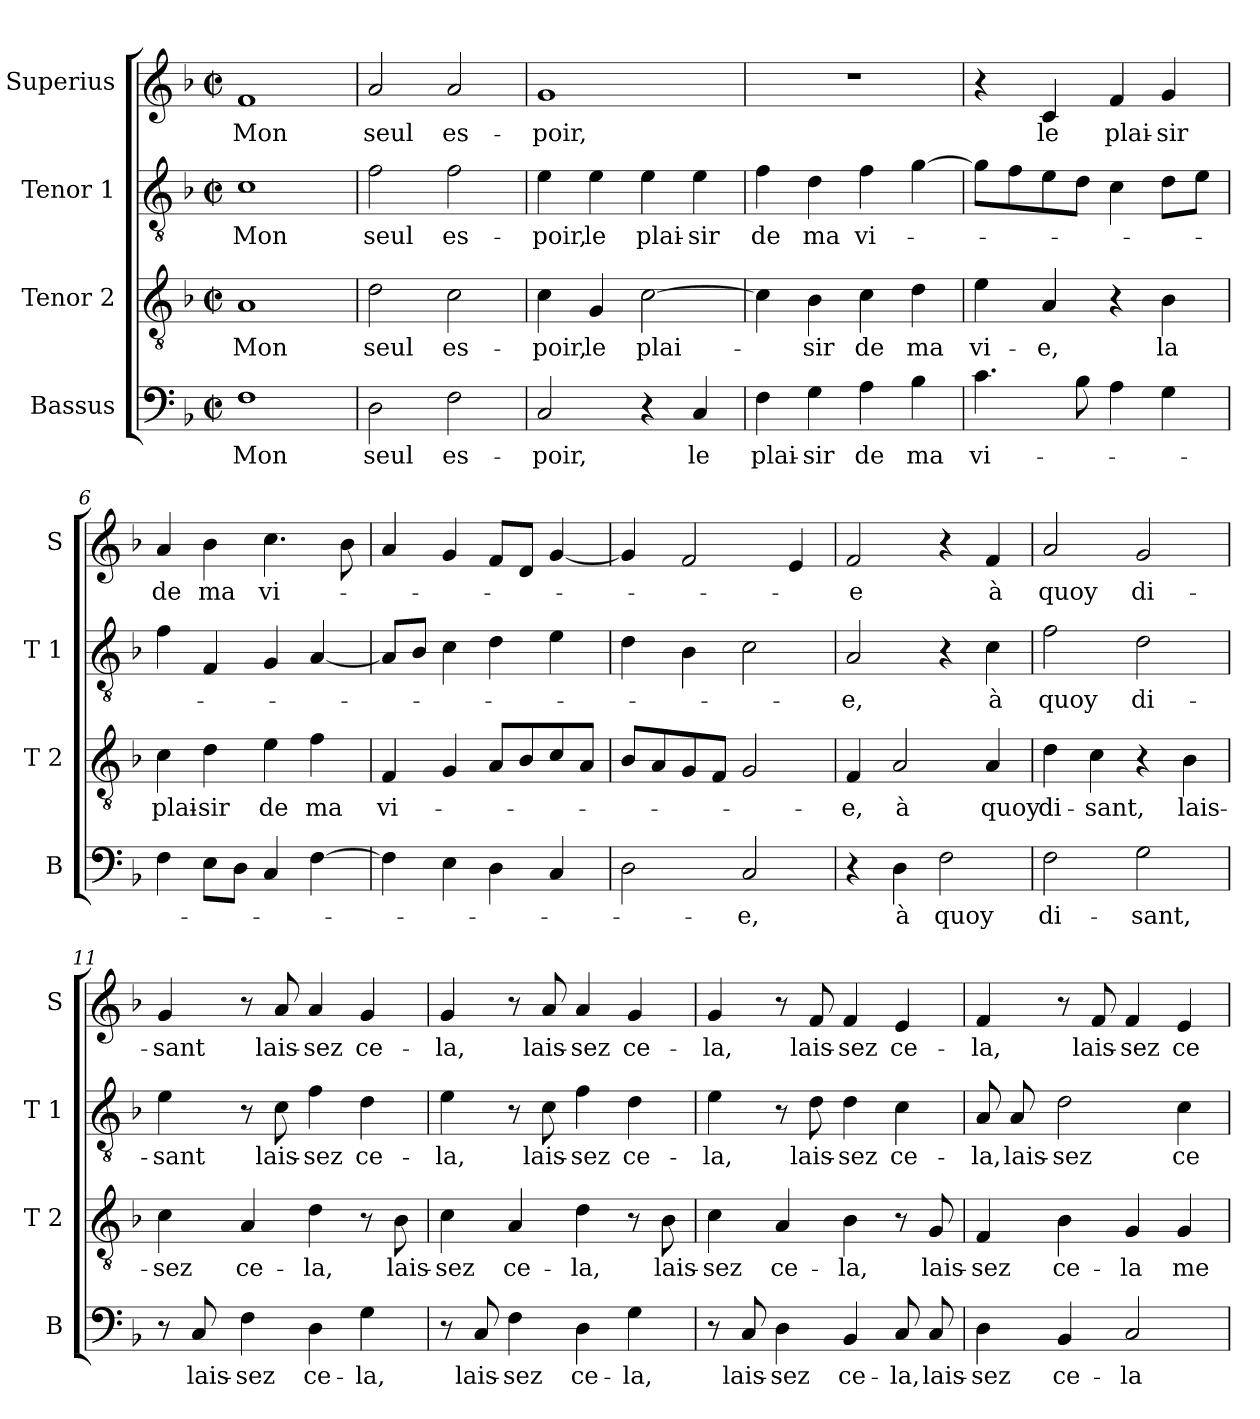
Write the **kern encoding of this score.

**kern	**text	**kern	**text	**kern	**text	**kern	**text
*part4	*part4	*part3	*part3	*part2	*part2	*part1	*part1
*staff4	*staff4	*staff3	*staff3	*staff2	*staff2	*staff1	*staff1
*I"Bassus	*	*I"Tenor 2	*	*I"Tenor 1	*	*I"Superius	*
*I'B	*	*I'T 2	*	*I'T 1	*	*I'S	*
*clefF4	*	*clefGv2	*	*clefGv2	*	*clefG2	*
*k[b-]	*	*k[b-]	*	*k[b-]	*	*k[b-]	*
*F:	*	*F:	*	*F:	*	*F:	*
*M2/2	*	*M2/2	*	*M2/2	*	*M2/2	*
*met(c|)	*	*met(c|)	*	*met(c|)	*	*met(c|)	*
=1	=1	=1	=1	=1	=1	=1	=1
1F	Mon	1A	Mon	1c	Mon	1f	Mon
=2	=2	=2	=2	=2	=2	=2	=2
2D\	seul	2d\	seul	2f\	seul	2a/	seul
2F\	es-	2c\	es-	2f\	es-	2a/	es-
=3	=3	=3	=3	=3	=3	=3	=3
2C/	-poir,	4c\	-poir,	4e\	-poir,	1g	-poir,
.	.	4G/	le	4e\	le	.	.
4r	.	[2c\	plai-	4e\	plai-	.	.
4C/	le	.	.	4e\	-sir	.	.
=4	=4	=4	=4	=4	=4	=4	=4
4F\	plai-	4c\]	.	4f\	de	1r	.
4G\	-sir	4B-\	-sir	4d\	ma	.	.
4A\	de	4c\	de	4f\	vi-	.	.
4B-\	ma	4d\	ma	[4g\	.	.	.
=5	=5	=5	=5	=5	=5	=5	=5
4.c\	vi-	4e\	vi-	8g\L]	.	4r	.
.	.	.	.	8f\	.	.	.
.	.	4A/	-e,	8e\	.	4c/	le
8B-\	.	.	.	8d\J	.	.	.
4A\	.	4r	.	4c\	.	4f/	plai-
4G\	.	4B-\	la	8d\L	.	4g/	-sir
.	.	.	.	8e\J	.	.	.
!!LO:LB:g=z
=6	=6	=6	=6	=6	=6	=6	=6
4F\	.	4c\	plai-	4f\	.	4a/	de
8E\L	.	4d\	-sir	4F/	.	4b-\	ma
8D\J	.	.	.	.	.	.	.
4C/	.	4e\	de	4G/	.	4.cc\	vi-
[4F\	.	4f\	ma	[4A/	.	.	.
.	.	.	.	.	.	8b-\	.
=7	=7	=7	=7	=7	=7	=7	=7
4F\]	.	4F/	vi-	8A/L]	.	4a/	.
.	.	.	.	8B-/J	.	.	.
4E\	.	4G/	.	4c\	.	4g/	.
4D\	.	8A/L	.	4d\	.	8f/L	.
.	.	8B-/	.	.	.	8d/J	.
4C/	.	8c/	.	4e\	.	[4g/	.
.	.	8A/J	.	.	.	.	.
=8	=8	=8	=8	=8	=8	=8	=8
2D\	.	8B-/L	.	4d\	.	4g/]	.
.	.	8A/	.	.	.	.	.
.	.	8G/	.	4B-\	.	2f/	.
.	.	8F/J	.	.	.	.	.
2C/	-e,	2G/	.	2c\	.	.	.
.	.	.	.	.	.	4e/	.
=9	=9	=9	=9	=9	=9	=9	=9
4r	.	4F/	-e,	2A/	-e,	2f/	-e
4D\	à	2A/	à	.	.	.	.
2F\	quoy	.	.	4r	.	4r	.
.	.	4A/	quoy	4c\	à	4f/	à
=10	=10	=10	=10	=10	=10	=10	=10
2F\	di-	4d\	di-	2f\	quoy	2a/	quoy
.	.	4c\	-sant,	.	.	.	.
2G\	-sant,	4r	.	2d\	di-	2g/	di-
.	.	4B-\	lais-	.	.	.	.
!!LO:LB:g=z
=11	=11	=11	=11	=11	=11	=11	=11
8r	.	4c\	-sez	4e\	-sant	4g/	-sant
8C/	lais-	.	.	.	.	.	.
4F\	-sez	4A/	ce-	8r	.	8r	.
.	.	.	.	8c\	lais-	8a/	lais-
4D\	ce-	4d\	-la,	4f\	-sez	4a/	-sez
4G\	-la,	8r	.	4d\	ce-	4g/	ce-
.	.	8B-\	lais-	.	.	.	.
=12	=12	=12	=12	=12	=12	=12	=12
8r	.	4c\	-sez	4e\	-la,	4g/	-la,
8C/	lais-	.	.	.	.	.	.
4F\	-sez	4A/	ce-	8r	.	8r	.
.	.	.	.	8c\	lais-	8a/	lais-
4D\	ce-	4d\	-la,	4f\	-sez	4a/	-sez
4G\	-la,	8r	.	4d\	ce-	4g/	ce-
.	.	8B-\	lais-	.	.	.	.
=13	=13	=13	=13	=13	=13	=13	=13
8r	.	4c\	-sez	4e\	-la,	4g/	-la,
8C/	lais-	.	.	.	.	.	.
4D\	-sez	4A/	ce-	8r	.	8r	.
.	.	.	.	8d\	lais-	8f/	lais-
4BB-/	ce-	4B-\	-la,	4d\	-sez	4f/	-sez
8C/	-la,	8r	.	4c\	ce-	4e/	ce-
8C/	lais-	8G/	lais-	.	.	.	.
=14	=14	=14	=14	=14	=14	=14	=14
4D\	-sez	4F/	-sez	8A/	-la,	4f/	-la,
.	.	.	.	8A/	lais-	.	.
4BB-/	ce-	4B-\	ce-	2d\	-sez	8r	.
.	.	.	.	.	.	8f/	lais-
2C/	-la	4G/	-la	.	.	4f/	-sez
.	.	4G/	me	4c\	ce-	4e/	ce-
=	=	=	=	=	=	=	=
*-	*-	*-	*-	*-	*-	*-	*-
